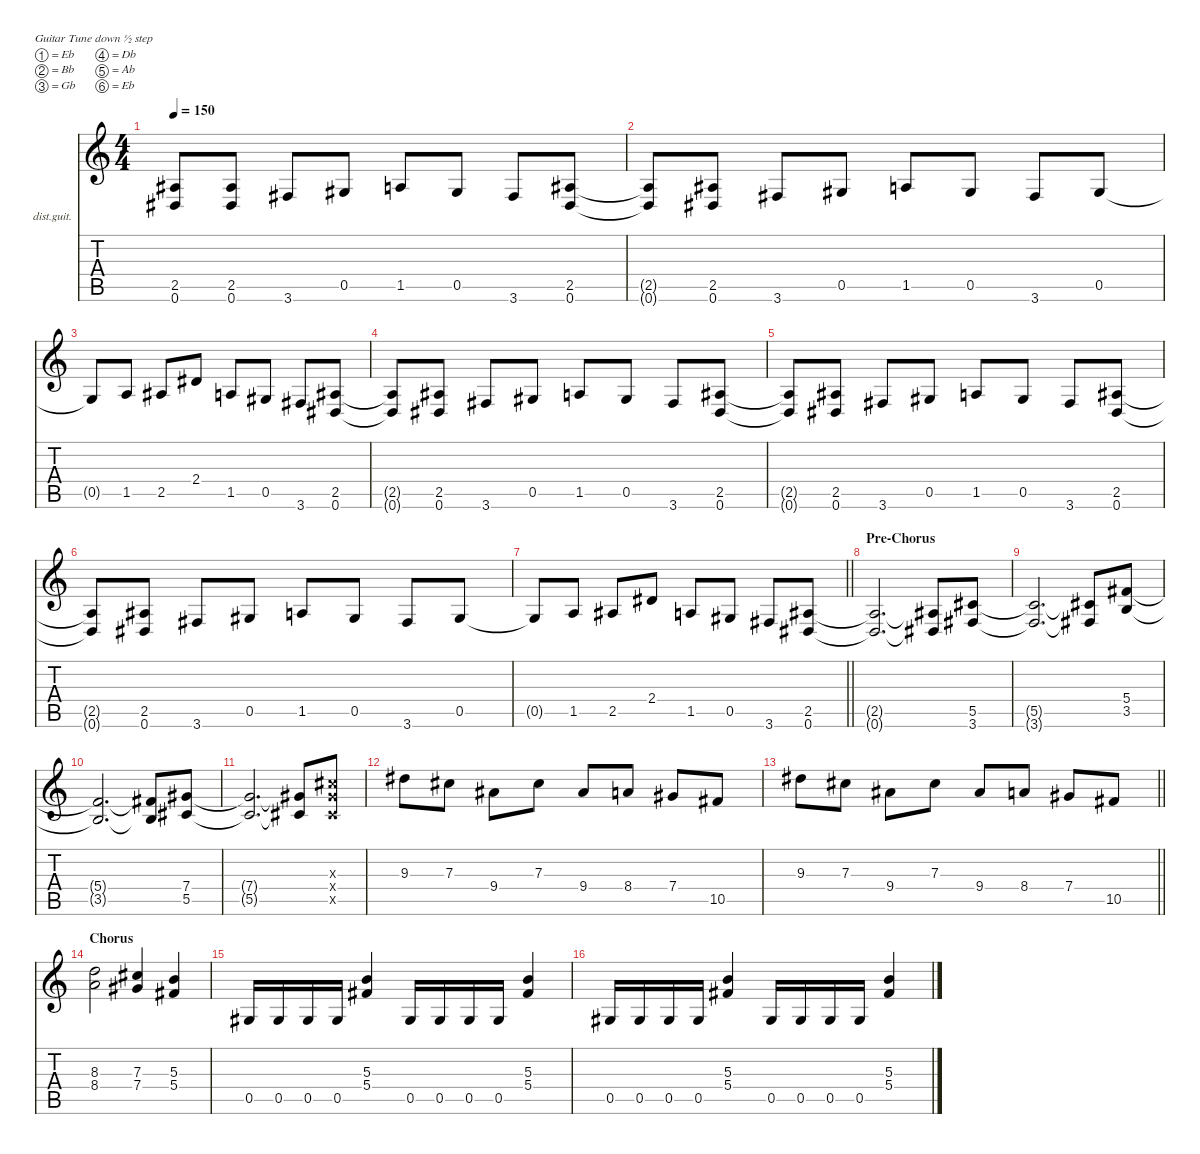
\defaultSystemsLayout 4
\hideDynamics
\bracketExtendMode nobrackets
\firstSystemTrackNameOrientation horizontal
\otherSystemsTrackNameOrientation horizontal
\track ("Satchel (Rhythm)" "dist.guit.") {instrument distortionguitar}
\staff {score tabs}
\tuning (Eb4 Bb3 Gb3 Db3 Ab2 Eb2)
\ts (4 4)
\tempo 150
\clef g2
\ks c
(2.5{t} 0.6{t}).8{dy f} (2.5 0.6).8 3.6.8 0.5.8 1.5.8 0.5.8 3.6.8 (2.5 0.6).8 |
(2.5{t} 0.6{t}).8 (2.5 0.6).8 3.6.8 0.5.8 1.5.8 0.5.8 3.6.8 0.5.8 |
0.5{t}.8 1.5.8 2.5.8 2.4.8 1.5.8 0.5.8 3.6.8 (2.5 0.6).8 |
(2.5{t} 0.6{t}).8 (2.5 0.6).8 3.6.8 0.5.8 1.5.8 0.5.8 3.6.8 (2.5 0.6).8 |
(2.5{t} 0.6{t}).8 (2.5 0.6).8 3.6.8 0.5.8 1.5.8 0.5.8 3.6.8 (2.5 0.6).8 |
(2.5{t} 0.6{t}).8 (2.5 0.6).8 3.6.8 0.5.8 1.5.8 0.5.8 3.6.8 0.5.8 |
\barLineRight lightlight
0.5{t}.8 1.5.8 2.5.8 2.4.8 1.5.8 0.5.8 3.6.8 (2.5 0.6).8 |
\section ("" "Pre-Chorus")
(2.5{t} 0.6{t}).2{d} (2.5{t} 0.6{t}).8 (5.5 3.6).8 |
(5.5{t} 3.6{t}).2{d} (5.5{t} 3.6{t}).8 (5.4 3.5).8 |
(5.4{t} 3.5{t}).2{d} (5.4{t} 3.5{t}).8 (7.4 5.5).8 |
(7.4{t} 5.5{t}).2{d} (7.4{t} 5.5{t}).8 (7.3{x} 7.4{x} 5.5{x}).8 |
9.3.8 7.3.8 9.4.8 7.3.8 9.4.8 8.4.8 7.4.8 10.5.8 |
\barLineRight lightlight
9.3.8 7.3.8 9.4.8 7.3.8 9.4.8 8.4.8 7.4.8 10.5.8 |
\section ("" "Chorus")
(8.3 8.4).2 (7.3 7.4).4 (5.3 5.4).4 |
0.5.16{dy mf} 0.5.16{dy f} 0.5.16 0.5.16 (5.3 5.4).4 0.5.16{dy mf} 0.5.16{dy f} 0.5.16 0.5.16 (5.3 5.4).4 |
0.5.16{dy mf} 0.5.16{dy f} 0.5.16 0.5.16 (5.3 5.4).4 0.5.16{dy mf} 0.5.16{dy f} 0.5.16 0.5.16 (5.3 5.4).4
